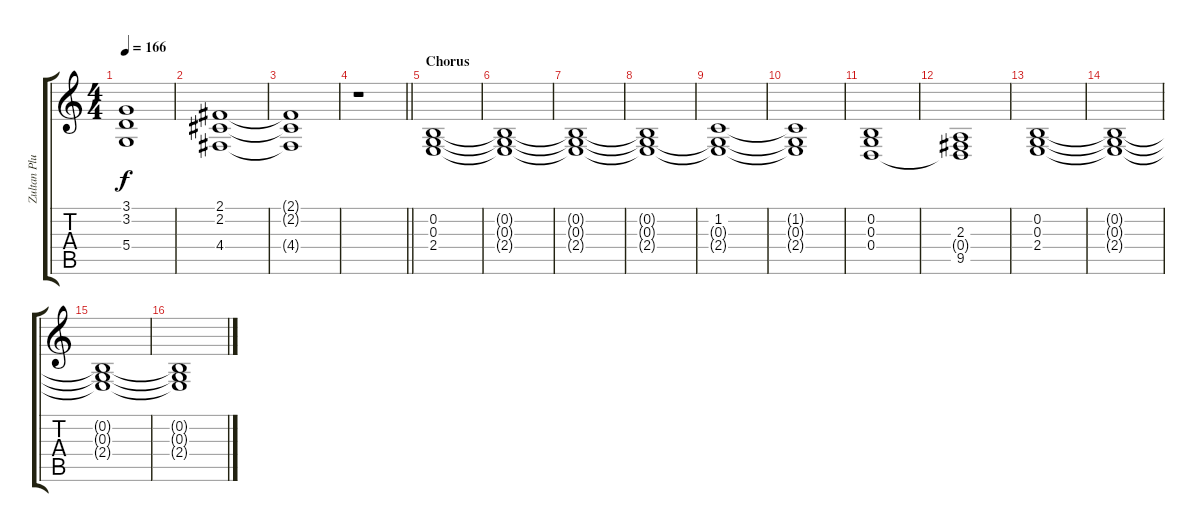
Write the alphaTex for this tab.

\track ("Zultan Pluto (Keyboard)" "Zultan Plu") {instrument synthvoice}
\staff {score tabs}
\tuning (E4 B3 G3 D3 A2 E2) {hide}
\ts (4 4)
\tempo 166
\clef g2
\ks c
(3.1 3.2 5.4).1{dy f} |
(2.1 2.2 4.4).1 |
(2.1{t} 2.2{t} 4.4{t}).1 |
\barLineRight lightlight
r.1 |
\section ("" "Chorus")
(0.2 0.3 2.4).1 |
(0.2{t} 0.3{t} 2.4{t}).1 |
(0.2{t} 0.3{t} 2.4{t}).1 |
(0.2{t} 0.3{t} 2.4{t}).1 |
(1.2 0.3{t} 2.4{t}).1 |
(1.2{t} 0.3{t} 2.4{t}).1 |
(0.2 0.3 0.4).1 |
(2.3 0.4{t} 9.5).1 |
(0.2 0.3 2.4).1 |
(0.2{t} 0.3{t} 2.4{t}).1 |
(0.2{t} 0.3{t} 2.4{t}).1 |
(0.2{t} 0.3{t} 2.4{t}).1
